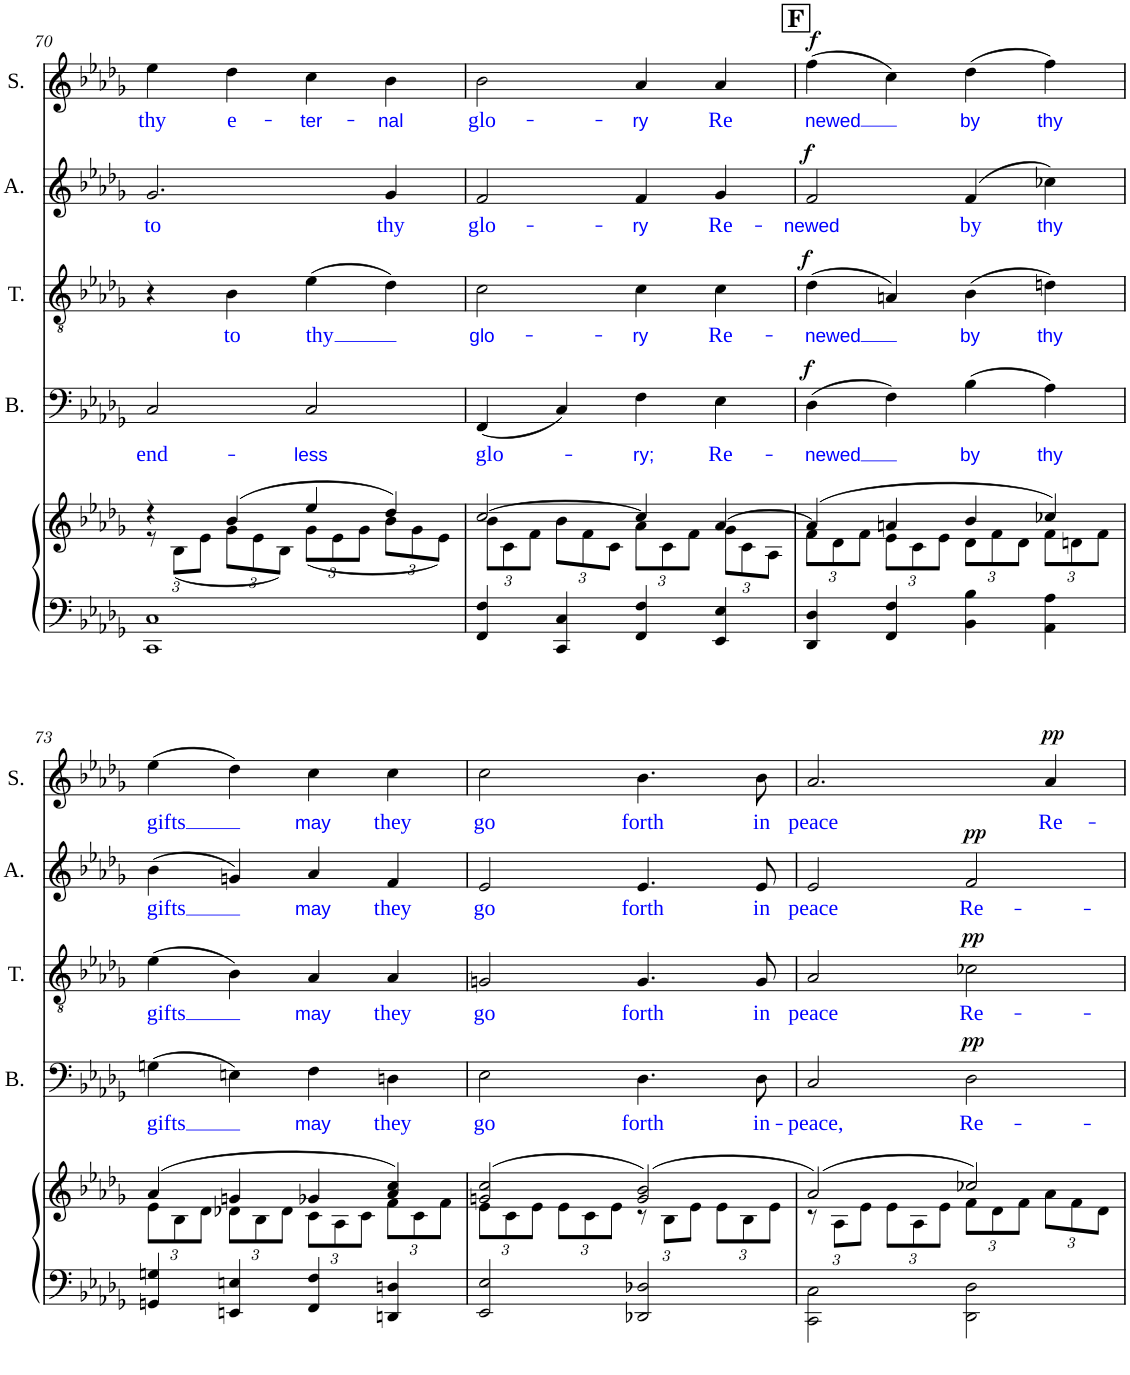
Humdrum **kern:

**kern	**kern	**kern	**text	**dynam	**kern	**text	**dynam	**kern	**text	**dynam	**kern	**text	**dynam
*part5	*part5	*part4	*part4	*part4	*part3	*part3	*part3	*part2	*part2	*part2	*part1	*part1	*part1
*staff6	*staff5	*staff4	*staff4	*staff4	*staff3	*staff3	*staff3	*staff2	*staff2	*staff2	*staff1	*staff1	*staff1
*I"Piano	*	*I"Bass	*	*	*I"Tenor	*	*	*I"Alto	*	*	*I"Soprano	*	*
*I'Pno	*	*I'B.	*	*	*I'T.	*	*	*I'A.	*	*	*I'S.	*	*
!!LO:PB:g=z
*clefF4	*clefG2	*clefF4	*	*	*clefGv2	*	*	*clefG2	*	*	*clefG2	*	*
*k[b-e-a-d-g-]	*k[b-e-a-d-g-]	*k[b-e-a-d-g-]	*	*	*k[b-e-a-d-g-]	*	*	*k[b-e-a-d-g-]	*	*	*k[b-e-a-d-g-]	*	*
*M4/4	*M4/4	*M4/4	*	*	*M4/4	*	*	*M4/4	*	*	*M4/4	*	*
=70	=70	=70	=70	=70	=70	=70	=70	=70	=70	=70	=70	=70	=70
*^	*^	*	*	*	*	*	*	*	*	*	*	*	*
*	*	*	*Xbrackettup	*	*	*	*	*	*	*	*	*	*	*	*
!	!	!	!	!	!LO:LY:b:color=#0000FF	!	!	!	!	!	!LO:LY:b:color=#0000FF	!	!	!LO:LY:b:color=#0000FF	!
1CC 1C	1ryy	4r	12r	2C/	end-	.	4r	.	.	2.g-/	to	.	4ee-\	thy	.
.	.	.	(12B-\L	.	.	.	.	.	.	.	.	.	.	.	.
.	.	.	12e-\J	.	.	.	.	.	.	.	.	.	.	.	.
!	!	!	!	!	!	!	!	!LO:LY:b:color=#0000FF	!	!	!	!	!	!LO:LY:b:color=#0000FF	!
.	.	(4b-/	12g-\L	.	.	.	4B-\	to	.	.	.	.	4dd-\	e-	.
.	.	.	12e-\	.	.	.	.	.	.	.	.	.	.	.	.
.	.	.	12B-\J)	.	.	.	.	.	.	.	.	.	.	.	.
!	!	!	!	!	!LO:LY:b:color=#0000FF	!	!	!LO:LY:b:color=#0000FF	!	!	!	!	!	!LO:LY:b:color=#0000FF	!
.	.	4ee-/	(12g-\L	2C/	-less	.	(4e-\	thy	.	.	.	.	4cc\	-ter-	.
.	.	.	12e-\	.	.	.	.	.	.	.	.	.	.	.	.
.	.	.	12g-\J	.	.	.	.	.	.	.	.	.	.	.	.
!	!	!	!	!	!	!	!	!	!	!	!LO:LY:b:color=#0000FF	!	!	!LO:LY:b:color=#0000FF	!
.	.	4dd-/)	12b-\L	.	.	.	4d-\)	.	.	4g-/	thy	.	4b-\	-nal	.
.	.	.	12g-\	.	.	.	.	.	.	.	.	.	.	.	.
.	.	.	12e-\J)	.	.	.	.	.	.	.	.	.	.	.	.
=71	=71	=71	=71	=71	=71	=71	=71	=71	=71	=71	=71	=71	=71	=71	=71
!	!	!	!	!	!LO:LY:b:color=#0000FF	!	!	!LO:LY:b:color=#0000FF	!	!	!LO:LY:b:color=#0000FF	!	!	!LO:LY:b:color=#0000FF	!
1ryy	4FF/ 4F/	[2cc/	12b-\L	(4FF/	glo-	.	2c\	glo-	.	2f/	glo-	.	2b-\	glo-	.
.	.	.	12c\	.	.	.	.	.	.	.	.	.	.	.	.
.	.	.	12f\J	.	.	.	.	.	.	.	.	.	.	.	.
.	4CC/ 4C/	.	12b-\L	4C/)	.	.	.	.	.	.	.	.	.	.	.
.	.	.	12f\	.	.	.	.	.	.	.	.	.	.	.	.
.	.	.	12c\J	.	.	.	.	.	.	.	.	.	.	.	.
!	!	!	!	!	!LO:LY:b:color=#0000FF	!	!	!LO:LY:b:color=#0000FF	!	!	!LO:LY:b:color=#0000FF	!	!	!LO:LY:b:color=#0000FF	!
.	4FF/ 4F/	4cc/]	12a-\L	4F\	-ry;	.	4c\	-ry	.	4f/	-ry	.	4a-/	-ry	.
.	.	.	12c\	.	.	.	.	.	.	.	.	.	.	.	.
.	.	.	12f\J	.	.	.	.	.	.	.	.	.	.	.	.
!	!	!	!	!	!LO:LY:b:color=#0000FF	!	!	!LO:LY:b:color=#0000FF	!	!	!LO:LY:b:color=#0000FF	!	!	!LO:LY:b:color=#0000FF	!
.	4EE-/ 4E-/	[4a-/	12g-\L	4E-\	Re-	.	4c\	Re-	.	4g-/	Re-	.	4a-/	Re	.
.	.	.	12c\	.	.	.	.	.	.	.	.	.	.	.	.
.	.	.	12A-\J	.	.	.	.	.	.	.	.	.	.	.	.
!!LO:REH:place=s1:a:B:cj:fs=14:t=F
=72	=72	=72	=72	=72	=72	=72	=72	=72	=72	=72	=72	=72	=72	=72	=72
!	!	!	!	!	!LO:LY:b:color=#0000FF	!LO:DY:a	!	!LO:LY:b:color=#0000FF	!LO:DY:a	!	!LO:LY:b:color=#0000FF	!LO:DY:a	!	!LO:LY:b:color=#0000FF	!LO:DY:a
4DD-/ 4D-/	1ryy	(4a-/]	12f\L	(4D-\	-newed	f	(4d-\	-newed	f	2f/	-newed	f	(4ff\	newed	f
.	.	.	12d-\	.	.	.	.	.	.	.	.	.	.	.	.
.	.	.	12f\J	.	.	.	.	.	.	.	.	.	.	.	.
4FF/ 4F/	.	4an/	12e-\L	4F\)	.	.	4An/)	.	.	.	.	.	4cc\)	.	.
.	.	.	12c\	.	.	.	.	.	.	.	.	.	.	.	.
.	.	.	12e-\J	.	.	.	.	.	.	.	.	.	.	.	.
!	!	!	!	!	!LO:LY:b:color=#0000FF	!	!	!LO:LY:b:color=#0000FF	!	!	!LO:LY:b:color=#0000FF	!	!	!LO:LY:b:color=#0000FF	!
4BB-\ 4B-\	.	4b-/	12d-\L	(4B-\	by	.	(4B-\	by	.	(4f/	by	.	(4dd-\	by	.
.	.	.	12f\	.	.	.	.	.	.	.	.	.	.	.	.
.	.	.	12d-\J	.	.	.	.	.	.	.	.	.	.	.	.
!	!	!	!	!	!LO:LY:b:color=#0000FF	!	!	!LO:LY:b:color=#0000FF	!	!	!LO:LY:b:color=#0000FF	!	!	!LO:LY:b:color=#0000FF	!
4AA-\ 4A-\	.	4cc-X/)	12f\L	4A-\)	thy	.	4dn\)	thy	.	4cc-X\)	thy	.	4ff\)	thy	.
.	.	.	12dn\	.	.	.	.	.	.	.	.	.	.	.	.
.	.	.	12f\J	.	.	.	.	.	.	.	.	.	.	.	.
!!LO:LB:g=z
=73	=73	=73	=73	=73	=73	=73	=73	=73	=73	=73	=73	=73	=73	=73	=73
!	!	!	!	!	!LO:LY:b:color=#0000FF	!	!	!LO:LY:b:color=#0000FF	!	!	!LO:LY:b:color=#0000FF	!	!	!LO:LY:b:color=#0000FF	!
4GGn/ 4Gn/	1ryy	(4a-/	12e-\L	(4Gn\	gifts	.	(4e-\	gifts	.	(4b-\	gifts	.	(4ee-\	gifts	.
.	.	.	12B-\	.	.	.	.	.	.	.	.	.	.	.	.
.	.	.	12d-\J	.	.	.	.	.	.	.	.	.	.	.	.
4EEn/ 4En/	.	4gn/	12d-X\L	4En\)	.	.	4B-\)	.	.	4gn/)	.	.	4dd-\)	.	.
.	.	.	12B-\	.	.	.	.	.	.	.	.	.	.	.	.
.	.	.	12d-\J	.	.	.	.	.	.	.	.	.	.	.	.
!	!	!	!	!	!LO:LY:b:color=#0000FF	!	!	!LO:LY:b:color=#0000FF	!	!	!LO:LY:b:color=#0000FF	!	!	!LO:LY:b:color=#0000FF	!
4FF/ 4F/	.	4g-X/	12c\L	4F\	may	.	4A-/	may	.	4a-/	may	.	4cc\	may	.
.	.	.	12A-\	.	.	.	.	.	.	.	.	.	.	.	.
.	.	.	12c\J	.	.	.	.	.	.	.	.	.	.	.	.
!	!	!	!	!	!LO:LY:b:color=#0000FF	!	!	!LO:LY:b:color=#0000FF	!	!	!LO:LY:b:color=#0000FF	!	!	!LO:LY:b:color=#0000FF	!
4DDn/ 4Dn/	.	4a-/ 4cc/)	12f\L	4Dn\	they	.	4A-/	they	.	4f/	they	.	4cc\	they	.
.	.	.	12c\	.	.	.	.	.	.	.	.	.	.	.	.
.	.	.	12f\J	.	.	.	.	.	.	.	.	.	.	.	.
=74	=74	=74	=74	=74	=74	=74	=74	=74	=74	=74	=74	=74	=74	=74	=74
!	!	!	!	!	!LO:LY:b:color=#0000FF	!	!	!LO:LY:b:color=#0000FF	!	!	!LO:LY:b:color=#0000FF	!	!	!LO:LY:b:color=#0000FF	!
2EE-/ 2E-/	1ryy	(2gn/ 2cc/	12e-\L	2E-\	go	.	2Gn/	go	.	2e-/	go	.	2cc\	go	.
.	.	.	12c\	.	.	.	.	.	.	.	.	.	.	.	.
.	.	.	12e-\J	.	.	.	.	.	.	.	.	.	.	.	.
.	.	.	12e-\L	.	.	.	.	.	.	.	.	.	.	.	.
.	.	.	12c\	.	.	.	.	.	.	.	.	.	.	.	.
.	.	.	12e-\J	.	.	.	.	.	.	.	.	.	.	.	.
!	!	!	!	!	!LO:LY:b:color=#0000FF	!	!	!LO:LY:b:color=#0000FF	!	!	!LO:LY:b:color=#0000FF	!	!	!LO:LY:b:color=#0000FF	!
2DD-X/ 2D-X/	.	(2g/ 2b-/)	12r	4.D-\	forth	.	4.G/	forth	.	4.e-/	forth	.	4.b-\	forth	.
.	.	.	12B-\L	.	.	.	.	.	.	.	.	.	.	.	.
.	.	.	12e-\J	.	.	.	.	.	.	.	.	.	.	.	.
.	.	.	12e-\L	.	.	.	.	.	.	.	.	.	.	.	.
.	.	.	12B-\	.	.	.	.	.	.	.	.	.	.	.	.
!	!	!	!	!	!LO:LY:b:color=#0000FF	!	!	!LO:LY:b:color=#0000FF	!	!	!LO:LY:b:color=#0000FF	!	!	!LO:LY:b:color=#0000FF	!
.	.	.	.	8D-\	in-	.	8G/	in	.	8e-/	in	.	8b-\	in	.
.	.	.	12e-\J	.	.	.	.	.	.	.	.	.	.	.	.
=75	=75	=75	=75	=75	=75	=75	=75	=75	=75	=75	=75	=75	=75	=75	=75
!	!	!	!	!	!LO:LY:b:color=#0000FF	!	!	!LO:LY:b:color=#0000FF	!	!	!LO:LY:b:color=#0000FF	!	!	!LO:LY:b:color=#0000FF	!
2CC\ 2C\	1ryy	(2a-/)	12r	2C/	-peace,	.	2A-/	peace	.	2e-/	peace	.	2.a-/	peace	.
.	.	.	12A-\L	.	.	.	.	.	.	.	.	.	.	.	.
.	.	.	12e-\J	.	.	.	.	.	.	.	.	.	.	.	.
.	.	.	12e-\L	.	.	.	.	.	.	.	.	.	.	.	.
.	.	.	12A-\	.	.	.	.	.	.	.	.	.	.	.	.
.	.	.	12e-\J	.	.	.	.	.	.	.	.	.	.	.	.
!	!	!	!	!	!LO:LY:b:color=#0000FF	!LO:DY:a	!	!LO:LY:b:color=#0000FF	!LO:DY:a	!	!LO:LY:b:color=#0000FF	!LO:DY:a	!	!	!
2DD-\ 2D-\	.	2cc-X/)	12f\L	2D-\	Re-	pp	2c-X\	Re-	pp	2f/	Re-	pp	.	.	.
.	.	.	12d-\	.	.	.	.	.	.	.	.	.	.	.	.
.	.	.	12f\J	.	.	.	.	.	.	.	.	.	.	.	.
!	!	!	!	!	!	!	!	!	!	!	!	!	!	!LO:LY:b:color=#0000FF	!LO:DY:a
.	.	.	12a-\L	.	.	.	.	.	.	.	.	.	4a-/	Re-	pp
.	.	.	12f\	.	.	.	.	.	.	.	.	.	.	.	.
.	.	.	12d-\J	.	.	.	.	.	.	.	.	.	.	.	.
*v	*v	*	*	*	*	*	*	*	*	*	*	*	*	*	*
*	*v	*v	*	*	*	*	*	*	*	*	*	*	*	*
=	=	=	=	=	=	=	=	=	=	=	=	=	=
*-	*-	*-	*-	*-	*-	*-	*-	*-	*-	*-	*-	*-	*-
